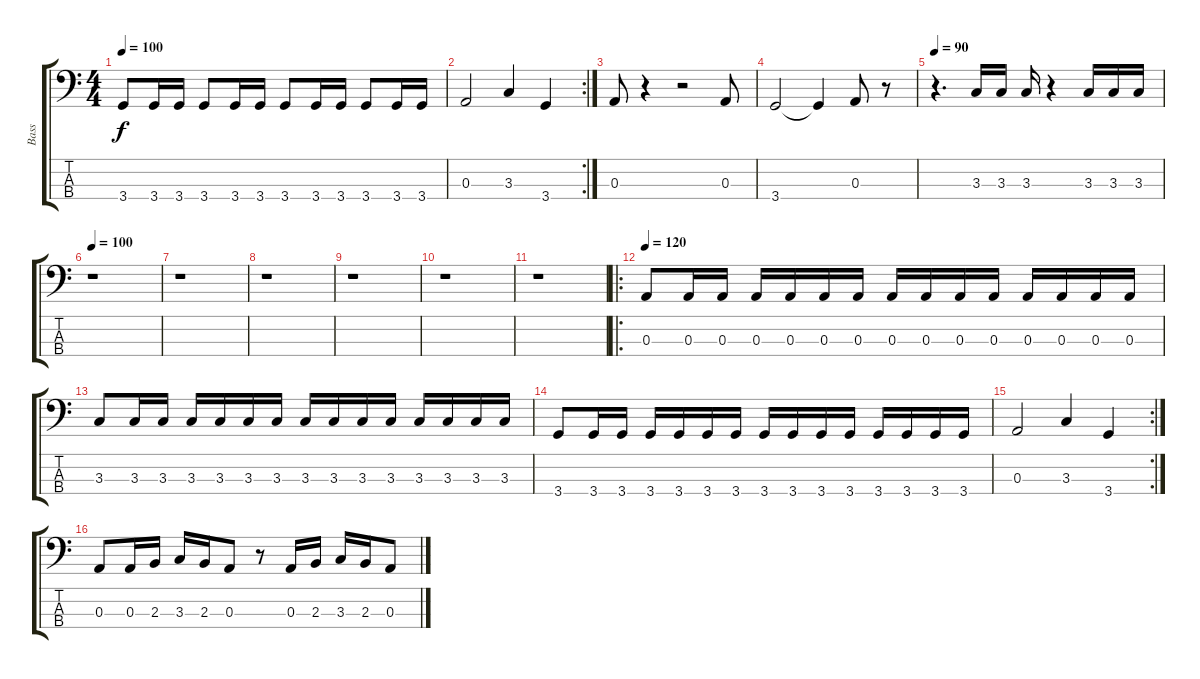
\track ("Bass" "Bass") {instrument electricbassfinger}
\staff {score tabs}
\tuning (G2 D2 A1 E1) {hide}
\ts (4 4)
\tempo 100
\clef f4
\ks c
3.4.8{dy f} 3.4.16 3.4.16 3.4.8 3.4.16 3.4.16 3.4.8 3.4.16 3.4.16 3.4.8 3.4.16 3.4.16 |
\rc 2
0.3.2 3.3.4 3.4.4 |
0.3.8 r.4 r.2 0.3.8 |
3.4.2 3.4{t}.4 0.3.8 r.8 |
\tempo 90
r.4{d} 3.3.16 3.3.16 3.3.16 r.4 3.3.16 3.3.16 3.3.16 |
\tempo 100
r.1 |
r.1 |
r.1 |
r.1 |
r.1 |
r.1 |
\ro
\tempo 120
0.3.8 0.3.16 0.3.16 0.3.16 0.3.16 0.3.16 0.3.16 0.3.16 0.3.16 0.3.16 0.3.16 0.3.16 0.3.16 0.3.16 0.3.16 |
3.3.8 3.3.16 3.3.16 3.3.16 3.3.16 3.3.16 3.3.16 3.3.16 3.3.16 3.3.16 3.3.16 3.3.16 3.3.16 3.3.16 3.3.16 |
3.4.8 3.4.16 3.4.16 3.4.16 3.4.16 3.4.16 3.4.16 3.4.16 3.4.16 3.4.16 3.4.16 3.4.16 3.4.16 3.4.16 3.4.16 |
\rc 2
0.3.2 3.3.4 3.4.4 |
0.3.8 0.3.16 2.3.16 3.3.16 2.3.16 0.3.8 r.8 0.3.16 2.3.16 3.3.16 2.3.16 0.3.8
